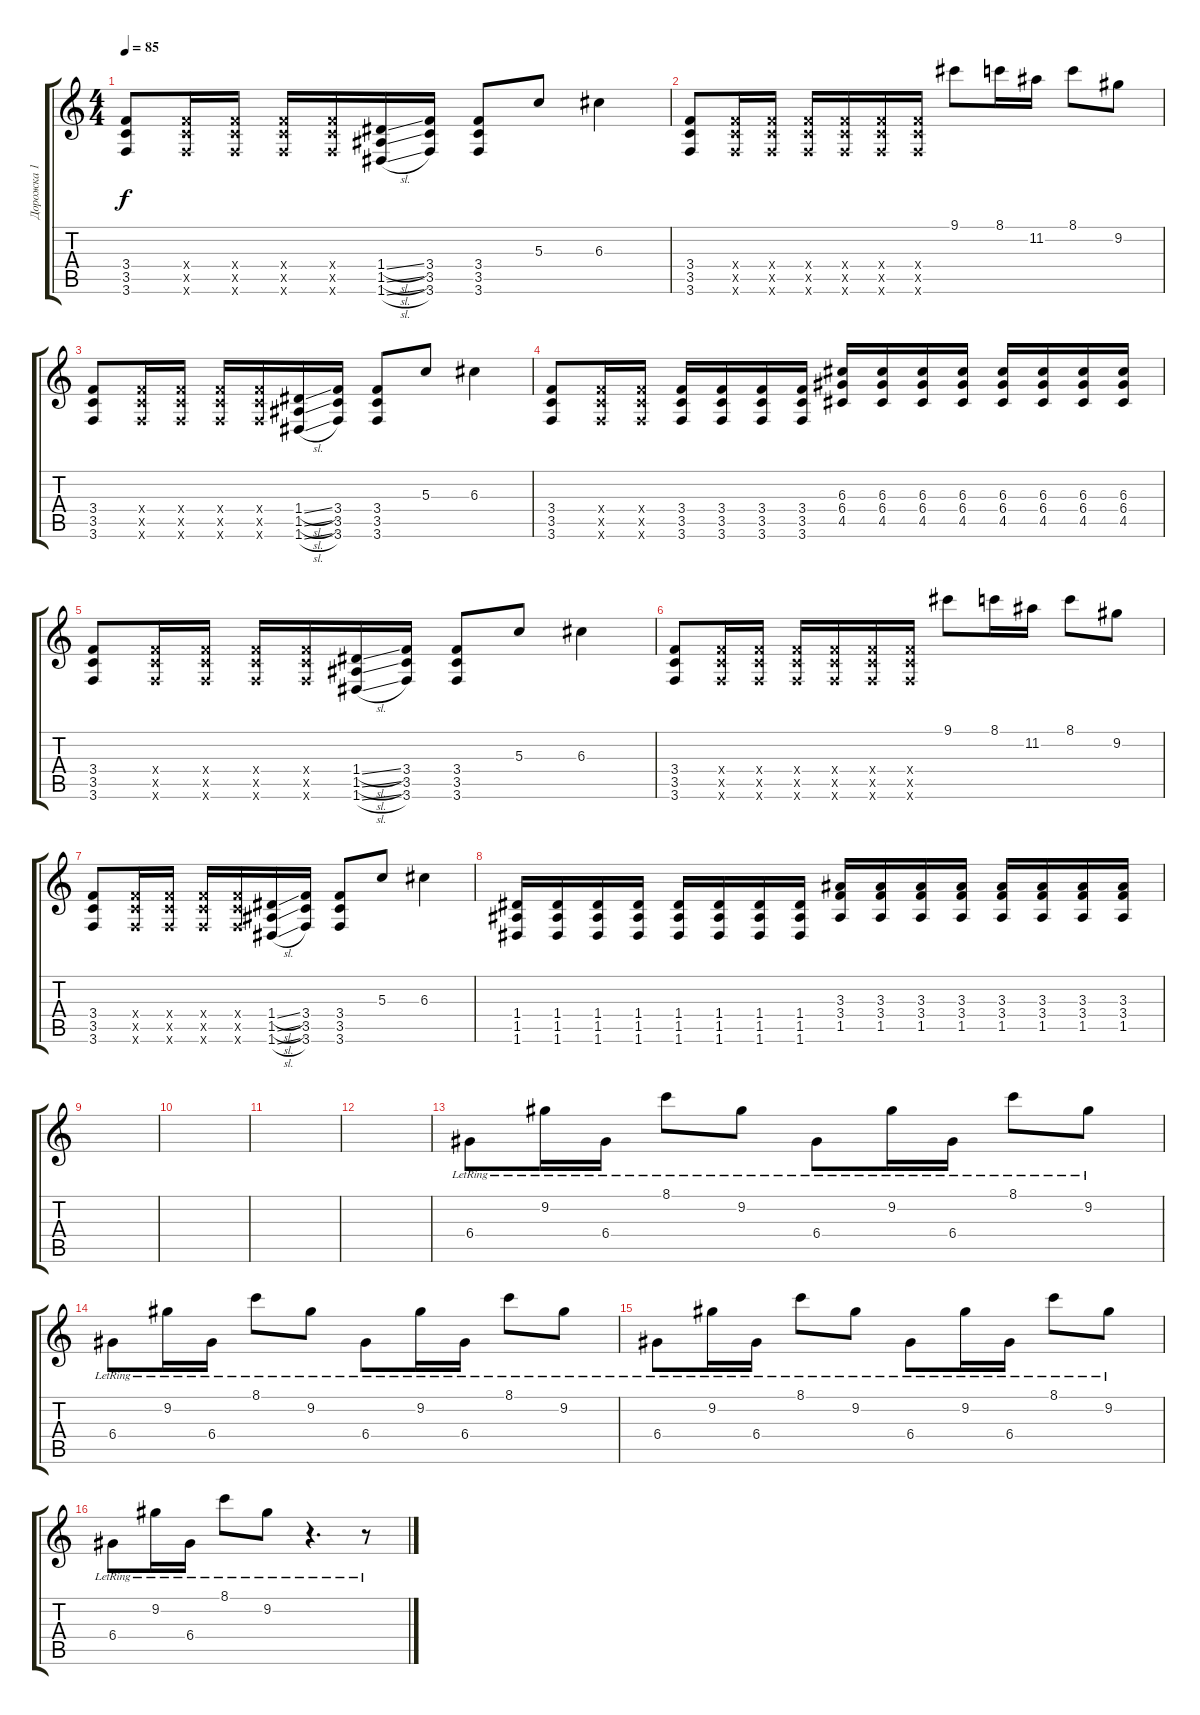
\track ("Дорожка 1" "Дорожка 1") {instrument acousticguitarsteel}
\staff {score tabs}
\tuning (E4 B3 G3 D3 A2 D2) {hide}
\ts (4 4)
\tempo 85
\clef g2
\ks c
(3.4 3.5 3.6).8{dy f} (3.4{x} 3.5{x} 3.6{x}).16 (3.4{x} 3.5{x} 3.6{x}).16 (3.4{x} 3.5{x} 3.6{x}).16 (3.4{x} 3.5{x} 3.6{x}).16 (1.4{sl} 1.5{sl} 1.6{sl}).16 (3.4 3.5 3.6).16 (3.4 3.5 3.6).8 5.3.8 6.3.4 |
(3.4 3.5 3.6).8 (3.4{x} 3.5{x} 3.6{x}).16 (3.4{x} 3.5{x} 3.6{x}).16 (3.4{x} 3.5{x} 3.6{x}).16 (3.4{x} 3.5{x} 3.6{x}).16 (3.4{x} 3.5{x} 3.6{x}).16 (3.4{x} 3.5{x} 3.6{x}).16 9.1.8 8.1.16 11.2.16 8.1.8 9.2.8 |
(3.4 3.5 3.6).8 (3.4{x} 3.5{x} 3.6{x}).16 (3.4{x} 3.5{x} 3.6{x}).16 (3.4{x} 3.5{x} 3.6{x}).16 (3.4{x} 3.5{x} 3.6{x}).16 (1.4{sl} 1.5{sl} 1.6{sl}).16 (3.4 3.5 3.6).16 (3.4 3.5 3.6).8 5.3.8 6.3.4 |
(3.4 3.5 3.6).8 (3.4{x} 3.5{x} 3.6{x}).16 (3.4{x} 3.5{x} 3.6{x}).16 (3.4 3.5 3.6).16{volume 10} (3.4 3.5 3.6).16 (3.4 3.5 3.6).16 (3.4 3.5 3.6).16 (6.3 6.4 4.5).16 (6.3 6.4 4.5).16 (6.3 6.4 4.5).16 (6.3 6.4 4.5).16 (6.3 6.4 4.5).16 (6.3 6.4 4.5).16 (6.3 6.4 4.5).16 (6.3 6.4 4.5).16 |
(3.4 3.5 3.6).8{volume 16} (3.4{x} 3.5{x} 3.6{x}).16 (3.4{x} 3.5{x} 3.6{x}).16 (3.4{x} 3.5{x} 3.6{x}).16 (3.4{x} 3.5{x} 3.6{x}).16 (1.4{sl} 1.5{sl} 1.6{sl}).16 (3.4 3.5 3.6).16 (3.4 3.5 3.6).8 5.3.8 6.3.4 |
(3.4 3.5 3.6).8 (3.4{x} 3.5{x} 3.6{x}).16 (3.4{x} 3.5{x} 3.6{x}).16 (3.4{x} 3.5{x} 3.6{x}).16 (3.4{x} 3.5{x} 3.6{x}).16 (3.4{x} 3.5{x} 3.6{x}).16 (3.4{x} 3.5{x} 3.6{x}).16 9.1.8 8.1.16 11.2.16 8.1.8 9.2.8 |
(3.4 3.5 3.6).8 (3.4{x} 3.5{x} 3.6{x}).16 (3.4{x} 3.5{x} 3.6{x}).16 (3.4{x} 3.5{x} 3.6{x}).16 (3.4{x} 3.5{x} 3.6{x}).16 (1.4{sl} 1.5{sl} 1.6{sl}).16 (3.4 3.5 3.6).16 (3.4 3.5 3.6).8 5.3.8 6.3.4 |
(1.4 1.5 1.6).16 (1.4 1.5 1.6).16 (1.4 1.5 1.6).16 (1.4 1.5 1.6).16 (1.4 1.5 1.6).16 (1.4 1.5 1.6).16 (1.4 1.5 1.6).16 (1.4 1.5 1.6).16 (3.3 3.4 1.5).16 (3.3 3.4 1.5).16 (3.3 3.4 1.5).16 (3.3 3.4 1.5).16 (3.3 3.4 1.5).16 (3.3 3.4 1.5).16 (3.3 3.4 1.5).16 (3.3 3.4 1.5).16 |
|
|
|
|
6.4{lr}.8 9.2{lr}.16 6.4{lr}.16 8.1{lr}.8 9.2{lr}.8 6.4{lr}.8 9.2{lr}.16 6.4{lr}.16 8.1{lr}.8 9.2{lr}.8 |
6.4{lr}.8 9.2{lr}.16 6.4{lr}.16 8.1{lr}.8 9.2{lr}.8 6.4{lr}.8 9.2{lr}.16 6.4{lr}.16 8.1{lr}.8 9.2{lr}.8 |
6.4{lr}.8 9.2{lr}.16 6.4{lr}.16 8.1{lr}.8 9.2{lr}.8 6.4{lr}.8 9.2{lr}.16 6.4{lr}.16 8.1{lr}.8 9.2{lr}.8 |
6.4{lr}.8 9.2{lr}.16 6.4{lr}.16 8.1{lr}.8 9.2{lr}.8 r.4{d} r.8{volume 8}
